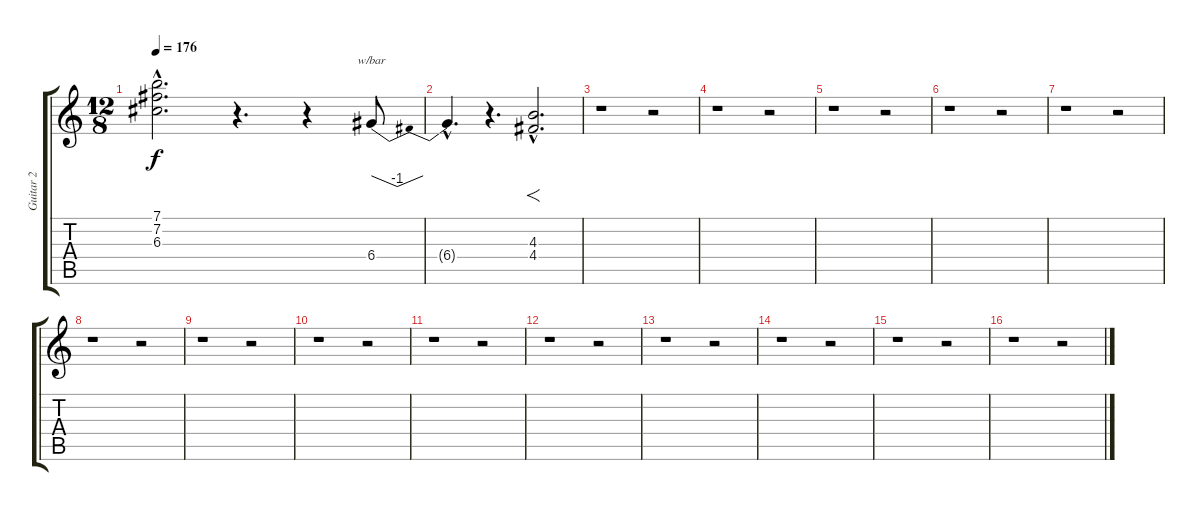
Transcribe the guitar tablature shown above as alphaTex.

\track ("Guitar 2" "Guitar 2") {instrument overdrivenguitar}
\staff {score tabs}
\tuning (E4 B3 G3 D3 A2 E2) {hide}
\ts (12 8)
\tempo 176
\clef g2
\ks c
(7.1{hac t} 7.2{hac t} 6.3{hac t}).2{d dy f instrument acousticguitarsteel} r.4{d} r.4 6.4.8{tbe (dip default 0 0 30 -4 60 0)} |
6.4{hac t}.4{d} r.4{d} (4.3{hac} 4.4{hac}).2{f d} |
r.1 r.2 |
r.1 r.2 |
r.1 r.2 |
r.1 r.2 |
r.1 r.2 |
r.1 r.2 |
r.1 r.2 |
r.1 r.2 |
r.1 r.2 |
r.1 r.2 |
r.1 r.2 |
r.1 r.2 |
r.1 r.2 |
r.1 r.2
